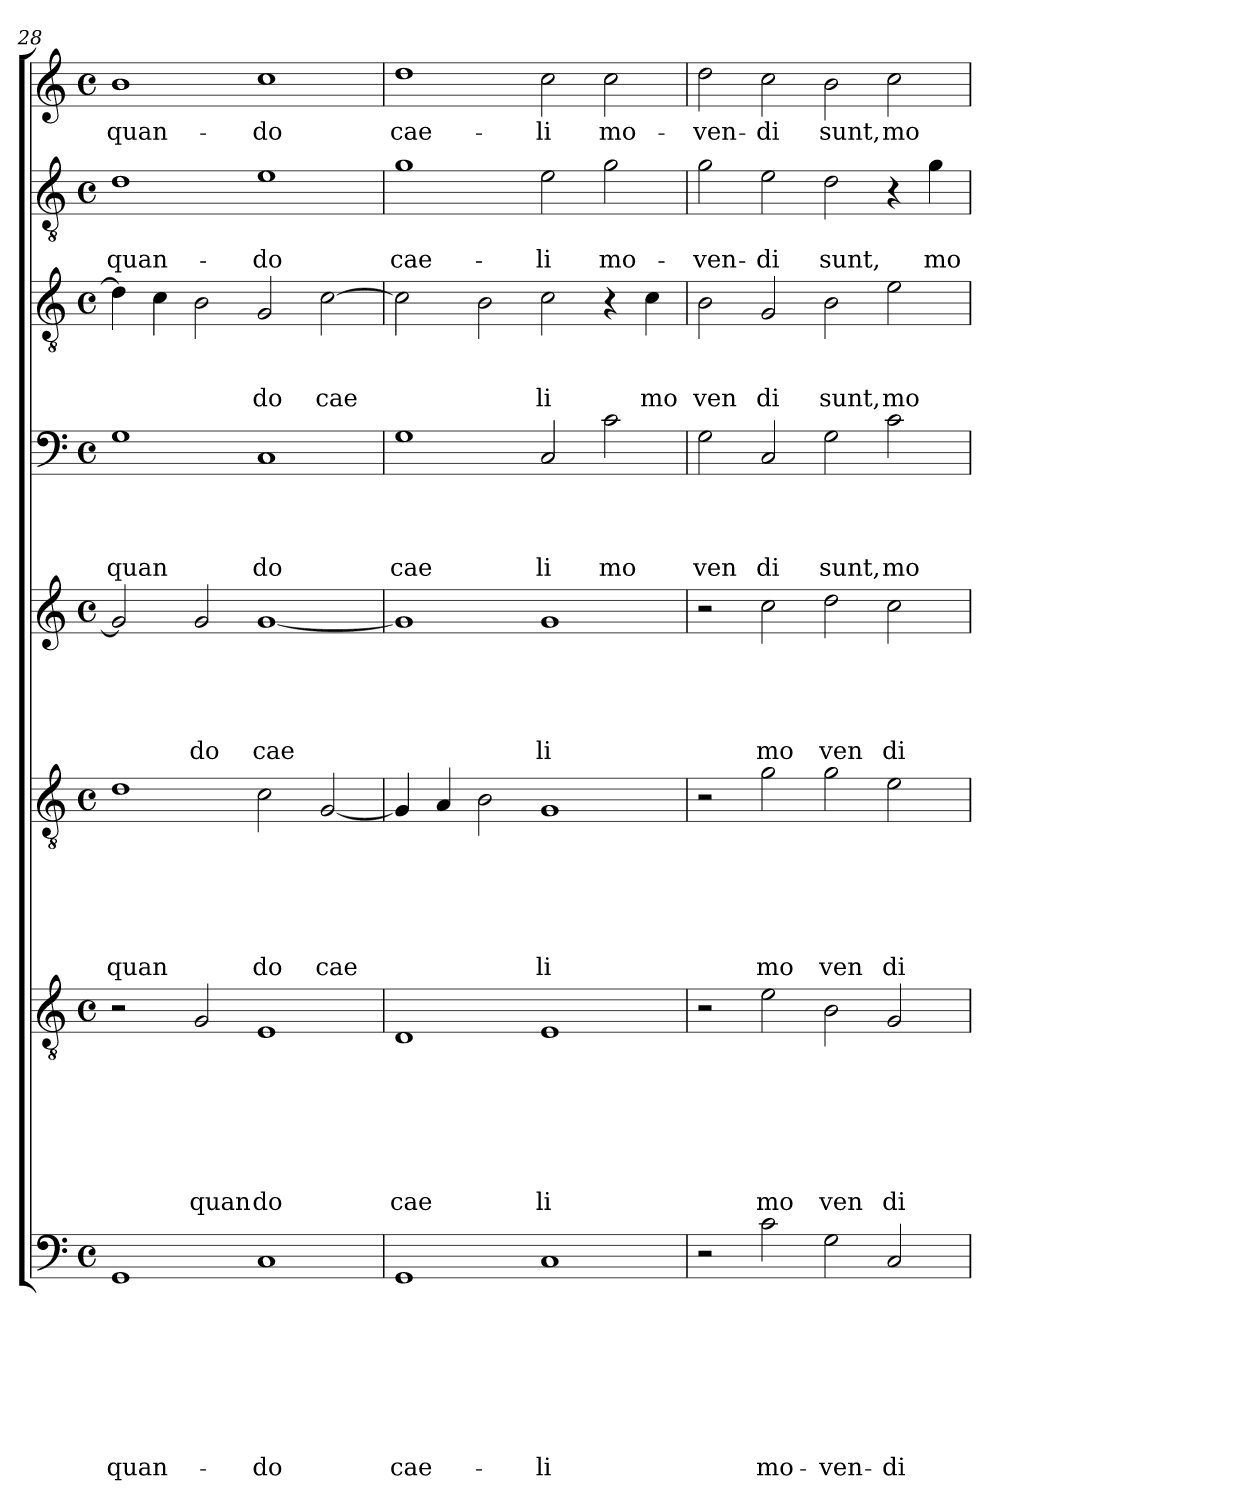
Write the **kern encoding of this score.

**kern	**text	**text	**text	**text	**text	**text	**text	**text	**kern	**text	**text	**text	**text	**text	**text	**text	**kern	**text	**text	**text	**text	**text	**text	**kern	**text	**text	**text	**text	**text	**kern	**text	**text	**text	**text	**kern	**text	**text	**text	**kern	**text	**text	**kern	**text
*part8	*part8	*part8	*part8	*part8	*part8	*part8	*part8	*part8	*part7	*part7	*part7	*part7	*part7	*part7	*part7	*part7	*part6	*part6	*part6	*part6	*part6	*part6	*part6	*part5	*part5	*part5	*part5	*part5	*part5	*part4	*part4	*part4	*part4	*part4	*part3	*part3	*part3	*part3	*part2	*part2	*part2	*part1	*part1
*staff8	*staff8	*staff8	*staff8	*staff8	*staff8	*staff8	*staff8	*staff8	*staff7	*staff7	*staff7	*staff7	*staff7	*staff7	*staff7	*staff7	*staff6	*staff6	*staff6	*staff6	*staff6	*staff6	*staff6	*staff5	*staff5	*staff5	*staff5	*staff5	*staff5	*staff4	*staff4	*staff4	*staff4	*staff4	*staff3	*staff3	*staff3	*staff3	*staff2	*staff2	*staff2	*staff1	*staff1
!!LO:PB:g=z
*clefF4	*	*	*	*	*	*	*	*	*clefGv2	*	*	*	*	*	*	*	*clefGv2	*	*	*	*	*	*	*clefG2	*	*	*	*	*	*clefF4	*	*	*	*	*clefGv2	*	*	*	*clefGv2	*	*	*clefG2	*
*k[]	*	*	*	*	*	*	*	*	*k[]	*	*	*	*	*	*	*	*k[]	*	*	*	*	*	*	*k[]	*	*	*	*	*	*k[]	*	*	*	*	*k[]	*	*	*	*k[]	*	*	*k[]	*
*C:	*	*	*	*	*	*	*	*	*C:	*	*	*	*	*	*	*	*C:	*	*	*	*	*	*	*C:	*	*	*	*	*	*C:	*	*	*	*	*C:	*	*	*	*C:	*	*	*C:	*
*M4/4	*	*	*	*	*	*	*	*	*M4/4	*	*	*	*	*	*	*	*M4/4	*	*	*	*	*	*	*M4/4	*	*	*	*	*	*M4/4	*	*	*	*	*M4/4	*	*	*	*M4/4	*	*	*M4/4	*
*met(c)	*	*	*	*	*	*	*	*	*met(c)	*	*	*	*	*	*	*	*met(c)	*	*	*	*	*	*	*met(c)	*	*	*	*	*	*met(c)	*	*	*	*	*met(c)	*	*	*	*met(c)	*	*	*met(c)	*
=28	=28	=28	=28	=28	=28	=28	=28	=28	=28	=28	=28	=28	=28	=28	=28	=28	=28	=28	=28	=28	=28	=28	=28	=28	=28	=28	=28	=28	=28	=28	=28	=28	=28	=28	=28	=28	=28	=28	=28	=28	=28	=28	=28
!	!	!	!	!	!	!	!	!LO:LY:b	!	!	!	!	!	!	!	!	!	!	!	!	!	!	!LO:LY:b	!	!	!	!	!	!	!	!	!	!	!LO:LY:b	!	!	!	!	!	!	!LO:LY:b	!	!LO:LY:b
1GG	.	.	.	.	.	.	.	quan-	2r	.	.	.	.	.	.	.	1d	.	.	.	.	.	quan	2g/]	.	.	.	.	.	1G	.	.	.	quan	4d\]	.	.	.	1d	.	quan-	1b	quan-
.	.	.	.	.	.	.	.	.	.	.	.	.	.	.	.	.	.	.	.	.	.	.	.	.	.	.	.	.	.	.	.	.	.	.	4c\	.	.	.	.	.	.	.	.
!	!	!	!	!	!	!	!	!	!	!	!	!	!	!	!	!LO:LY:b	!	!	!	!	!	!	!	!	!	!	!	!	!LO:LY:b	!	!	!	!	!	!	!	!	!	!	!	!	!	!
.	.	.	.	.	.	.	.	.	2G/	.	.	.	.	.	.	quan	.	.	.	.	.	.	.	2g/	.	.	.	.	-do	.	.	.	.	.	2B\	.	.	.	.	.	.	.	.
!	!	!	!	!	!	!	!	!LO:LY:b	!	!	!	!	!	!	!	!LO:LY:b	!	!	!	!	!	!	!LO:LY:b	!	!	!	!	!	!LO:LY:b	!	!	!	!	!LO:LY:b	!	!	!	!LO:LY:b	!	!	!LO:LY:b	!	!LO:LY:b
1C	.	.	.	.	.	.	.	-do	1E	.	.	.	.	.	.	do	2c\	.	.	.	.	.	do	[<1g	.	.	.	.	cae	1C	.	.	.	do	2G/	.	.	-do	1e	.	-do	1cc	-do
!	!	!	!	!	!	!	!	!	!	!	!	!	!	!	!	!	!	!	!	!	!	!	!LO:LY:b	!	!	!	!	!	!	!	!	!	!	!	!	!	!	!LO:LY:b	!	!	!	!	!
.	.	.	.	.	.	.	.	.	.	.	.	.	.	.	.	.	[<2G/	.	.	.	.	.	cae	.	.	.	.	.	.	.	.	.	.	.	[>2c\	.	.	cae	.	.	.	.	.
=29	=29	=29	=29	=29	=29	=29	=29	=29	=29	=29	=29	=29	=29	=29	=29	=29	=29	=29	=29	=29	=29	=29	=29	=29	=29	=29	=29	=29	=29	=29	=29	=29	=29	=29	=29	=29	=29	=29	=29	=29	=29	=29	=29
!	!	!	!	!	!	!	!	!LO:LY:b	!	!	!	!	!	!	!	!LO:LY:b	!	!	!	!	!	!	!	!	!	!	!	!	!	!	!	!	!	!LO:LY:b	!	!	!	!	!	!	!LO:LY:b	!	!LO:LY:b
1GG	.	.	.	.	.	.	.	cae-	1D	.	.	.	.	.	.	cae	4G/]	.	.	.	.	.	.	1g]	.	.	.	.	.	1G	.	.	.	cae	2c\]	.	.	.	1g	.	cae-	1dd	cae-
.	.	.	.	.	.	.	.	.	.	.	.	.	.	.	.	.	4A/	.	.	.	.	.	.	.	.	.	.	.	.	.	.	.	.	.	.	.	.	.	.	.	.	.	.
.	.	.	.	.	.	.	.	.	.	.	.	.	.	.	.	.	2B\	.	.	.	.	.	.	.	.	.	.	.	.	.	.	.	.	.	2B\	.	.	.	.	.	.	.	.
!	!	!	!	!	!	!	!	!LO:LY:b	!	!	!	!	!	!	!	!LO:LY:b	!	!	!	!	!	!	!LO:LY:b	!	!	!	!	!	!LO:LY:b	!	!	!	!	!LO:LY:b	!	!	!	!LO:LY:b	!	!	!LO:LY:b	!	!LO:LY:b
1C	.	.	.	.	.	.	.	-li	1E	.	.	.	.	.	.	li	1G	.	.	.	.	.	li	1g	.	.	.	.	li	2C/	.	.	.	li	2c\	.	.	li	2e\	.	-li	2cc\	-li
!	!	!	!	!	!	!	!	!	!	!	!	!	!	!	!	!	!	!	!	!	!	!	!	!	!	!	!	!	!	!	!	!	!	!LO:LY:b	!	!	!	!	!	!	!LO:LY:b	!	!LO:LY:b
.	.	.	.	.	.	.	.	.	.	.	.	.	.	.	.	.	.	.	.	.	.	.	.	.	.	.	.	.	.	2c\	.	.	.	mo	4r	.	.	.	2g\	.	mo-	2cc\	mo-
!	!	!	!	!	!	!	!	!	!	!	!	!	!	!	!	!	!	!	!	!	!	!	!	!	!	!	!	!	!	!	!	!	!	!	!	!	!	!LO:LY:b	!	!	!	!	!
.	.	.	.	.	.	.	.	.	.	.	.	.	.	.	.	.	.	.	.	.	.	.	.	.	.	.	.	.	.	.	.	.	.	.	4c\	.	.	mo	.	.	.	.	.
=30	=30	=30	=30	=30	=30	=30	=30	=30	=30	=30	=30	=30	=30	=30	=30	=30	=30	=30	=30	=30	=30	=30	=30	=30	=30	=30	=30	=30	=30	=30	=30	=30	=30	=30	=30	=30	=30	=30	=30	=30	=30	=30	=30
!	!	!	!	!	!	!	!	!	!	!	!	!	!	!	!	!	!	!	!	!	!	!	!	!	!	!	!	!	!	!	!	!	!	!LO:LY:b	!	!	!	!LO:LY:b	!	!	!LO:LY:b	!	!LO:LY:b
2r	.	.	.	.	.	.	.	.	2r	.	.	.	.	.	.	.	2r	.	.	.	.	.	.	2r	.	.	.	.	.	2G\	.	.	.	ven	2B\	.	.	ven	2g\	.	-ven-	2dd\	-ven-
!	!	!	!	!	!	!	!	!LO:LY:b	!	!	!	!	!	!	!	!LO:LY:b	!	!	!	!	!	!	!LO:LY:b	!	!	!	!	!	!LO:LY:b	!	!	!	!	!LO:LY:b	!	!	!	!LO:LY:b	!	!	!LO:LY:b	!	!LO:LY:b
2c\	.	.	.	.	.	.	.	mo-	2e\	.	.	.	.	.	.	mo	2g\	.	.	.	.	.	mo	2cc\	.	.	.	.	mo	2C/	.	.	.	di	2G/	.	.	di	2e\	.	-di	2cc\	-di
!	!	!	!	!	!	!	!	!LO:LY:b	!	!	!	!	!	!	!	!LO:LY:b	!	!	!	!	!	!	!LO:LY:b	!	!	!	!	!	!LO:LY:b	!	!	!	!	!LO:LY:b	!	!	!	!LO:LY:b	!	!	!LO:LY:b	!	!LO:LY:b
2G\	.	.	.	.	.	.	.	-ven-	2B\	.	.	.	.	.	.	ven	2g\	.	.	.	.	.	ven	2dd\	.	.	.	.	ven	2G\	.	.	.	sunt,	2B\	.	.	sunt,	2d\	.	sunt,	2b\	sunt,
!	!	!	!	!	!	!	!	!LO:LY:b	!	!	!	!	!	!	!	!LO:LY:b	!	!	!	!	!	!	!LO:LY:b	!	!	!	!	!	!LO:LY:b	!	!	!	!	!LO:LY:b	!	!	!	!LO:LY:b	!	!	!	!	!LO:LY:b
2C/	.	.	.	.	.	.	.	-di	2G/	.	.	.	.	.	.	di	2e\	.	.	.	.	.	di	2cc\	.	.	.	.	di	2c\	.	.	.	mo	2e\	.	.	mo	4r	.	.	2cc\	mo-
!	!	!	!	!	!	!	!	!	!	!	!	!	!	!	!	!	!	!	!	!	!	!	!	!	!	!	!	!	!	!	!	!	!	!	!	!	!	!	!	!	!LO:LY:b	!	!
.	.	.	.	.	.	.	.	.	.	.	.	.	.	.	.	.	.	.	.	.	.	.	.	.	.	.	.	.	.	.	.	.	.	.	.	.	.	.	4g\	.	mo-	.	.
=	=	=	=	=	=	=	=	=	=	=	=	=	=	=	=	=	=	=	=	=	=	=	=	=	=	=	=	=	=	=	=	=	=	=	=	=	=	=	=	=	=	=	=
*-	*-	*-	*-	*-	*-	*-	*-	*-	*-	*-	*-	*-	*-	*-	*-	*-	*-	*-	*-	*-	*-	*-	*-	*-	*-	*-	*-	*-	*-	*-	*-	*-	*-	*-	*-	*-	*-	*-	*-	*-	*-	*-	*-
